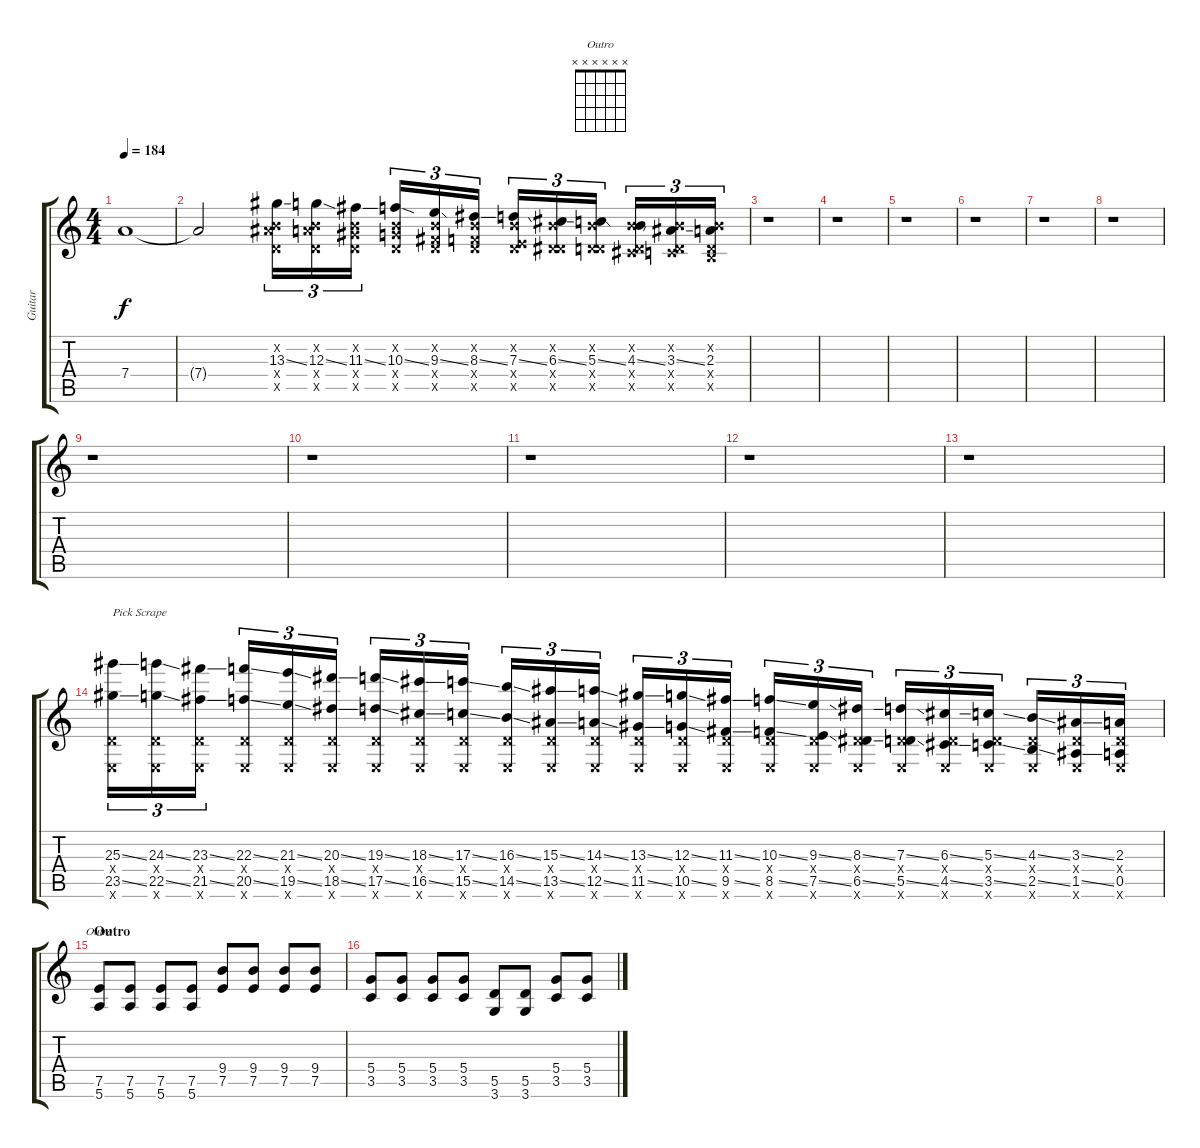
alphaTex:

\track ("Guitar" "Guitar") {instrument overdrivenguitar}
\staff {score tabs}
\tuning (E4 B3 G3 D3 A2 E2) {hide}
\chord ("Outro" x x x x x x) {firstfret 0}
\ts (4 4)
\tempo 184
\clef g2
\ks c
7.4{t}.1{dy f} |
7.4{t}.2 (0.2{x} 13.3{ss} 0.4{x} 13.5{x}).16{tu (3 2)} (0.2{x} 12.3{ss} 0.4{x} 12.5{x}).16{tu (3 2)} (0.2{x} 11.3{ss} 0.4{x} 11.5{x}).16{tu (3 2)} (0.2{x} 10.3{ss} 0.4{x} 10.5{x}).16{tu (3 2)} (0.2{x} 9.3{ss} 0.4{x} 9.5{x}).16{tu (3 2)} (0.2{x} 8.3{ss} 0.4{x} 8.5{x}).16{tu (3 2)} (0.2{x} 7.3{ss} 0.4{x} 7.5{x}).16{tu (3 2)} (0.2{x} 6.3{ss} 0.4{x} 6.5{x}).16{tu (3 2)} (0.2{x} 5.3{ss} 0.4{x} 5.5{x}).16{tu (3 2)} (0.2{x} 4.3{ss} 0.4{x} 4.5{x}).16{tu (3 2)} (0.2{x} 3.3{ss} 0.4{x} 3.5{x}).16{tu (3 2)} (0.2{x} 2.3 0.4{x} 2.5{x}).16{tu (3 2)} |
r.1 |
r.1 |
r.1 |
r.1 |
r.1 |
r.1 |
r.1 |
r.1 |
r.1 |
r.1 |
r.1 |
(25.3{ss} 0.4{x} 23.5{ss} 0.6{x}).16{tu (3 2) txt "Pick Scrape"} (24.3{ss} 0.4{x} 22.5{ss} 0.6{x}).16{tu (3 2)} (23.3{ss} 0.4{x} 21.5{ss} 0.6{x}).16{tu (3 2)} (22.3{ss} 0.4{x} 20.5{ss} 0.6{x}).16{tu (3 2)} (21.3{ss} 0.4{x} 19.5{ss} 0.6{x}).16{tu (3 2)} (20.3{ss} 0.4{x} 18.5{ss} 0.6{x}).16{tu (3 2)} (19.3{ss} 0.4{x} 17.5{ss} 0.6{x}).16{tu (3 2)} (18.3{ss} 0.4{x} 16.5{ss} 0.6{x}).16{tu (3 2)} (17.3{ss} 0.4{x} 15.5{ss} 0.6{x}).16{tu (3 2)} (16.3{ss} 0.4{x} 14.5{ss} 0.6{x}).16{tu (3 2)} (15.3{ss} 0.4{x} 13.5{ss} 0.6{x}).16{tu (3 2)} (14.3{ss} 0.4{x} 12.5{ss} 0.6{x}).16{tu (3 2)} (13.3{ss} 0.4{x} 11.5{ss} 0.6{x}).16{tu (3 2)} (12.3{ss} 0.4{x} 10.5{ss} 0.6{x}).16{tu (3 2)} (11.3{ss} 0.4{x} 9.5{ss} 0.6{x}).16{tu (3 2)} (10.3{ss} 0.4{x} 8.5{ss} 0.6{x}).16{tu (3 2)} (9.3{ss} 0.4{x} 7.5{ss} 0.6{x}).16{tu (3 2)} (8.3{ss} 0.4{x} 6.5{ss} 0.6{x}).16{tu (3 2)} (7.3{ss} 0.4{x} 5.5{ss} 0.6{x}).16{tu (3 2)} (6.3{ss} 0.4{x} 4.5{ss} 0.6{x}).16{tu (3 2)} (5.3{ss} 0.4{x} 3.5{ss} 0.6{x}).16{tu (3 2)} (4.3{ss} 0.4{x} 2.5{ss} 0.6{x}).16{tu (3 2)} (3.3{ss} 0.4{x} 1.5{ss} 0.6{x}).16{tu (3 2)} (2.3 0.4{x} 0.5 0.6{x}).16{tu (3 2)} |
\section ("" "Outro")
(7.5 5.6).8{ch "Outro"} (7.5 5.6).8 (7.5 5.6).8 (7.5 5.6).8 (9.4 7.5).8 (9.4 7.5).8 (9.4 7.5).8 (9.4 7.5).8 |
(5.4 3.5).8 (5.4 3.5).8 (5.4 3.5).8 (5.4 3.5).8 (5.5 3.6).8 (5.5 3.6).8 (5.4 3.5).8 (5.4 3.5).8
